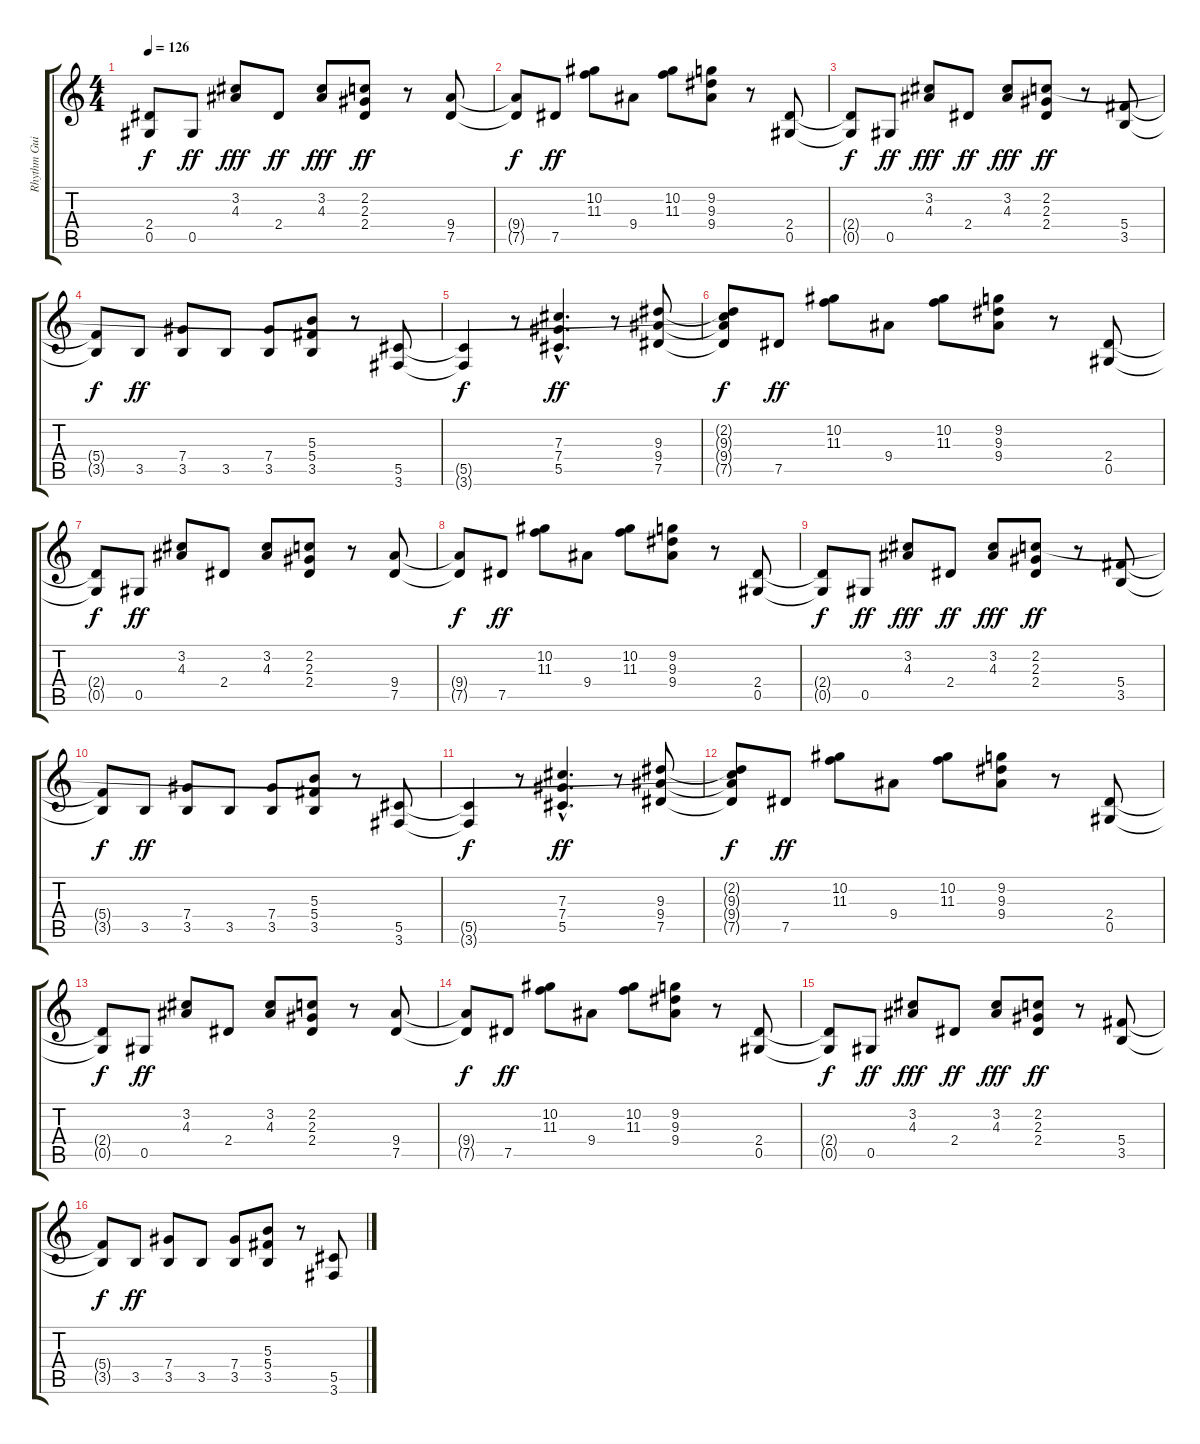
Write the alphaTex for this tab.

\track ("Rhythm Guitar II" "Rhythm Gui") {instrument overdrivenguitar}
\staff {score tabs}
\tuning (Eb4 Bb3 Gb3 Db3 Ab2 Eb2) {hide}
\ts (4 4)
\tempo 126
\clef g2
\ks c
(2.4{t} 0.5{t}).8{dy f} 0.5.8{dy ff} (3.2 4.3).8{dy fff} 2.4.8{dy ff} (3.2 4.3).8{dy fff} (2.2 2.3 2.4).8{dy ff} r.8 (9.4 7.5).8 |
(9.4{t} 7.5{t}).8{dy f} 7.5.8{dy ff} (10.2 11.3).8 9.4.8 (10.2 11.3).8 (9.2 9.3 9.4).8 r.8 (2.4 0.5).8 |
(2.4{t} 0.5{t}).8{dy f} 0.5.8{dy ff} (3.2 4.3).8{dy fff} 2.4.8{dy ff} (3.2 4.3).8{dy fff} (2.2 2.3 2.4).8{dy ff} r.8 (5.4 3.5).8 |
(5.4{t} 3.5{t}).8{dy f} 3.5.8{dy ff} (7.4 3.5).8 3.5.8 (7.4 3.5).8 (5.3 5.4 3.5).8 r.8 (5.5 3.6).8 |
(5.5{t} 3.6{t}).4{dy f} r.8 (7.3{hac} 7.4{hac} 5.5{hac}).4{d dy ff} r.8 (9.3 9.4 7.5).8 |
(2.2{t} 9.3{t} 9.4{t} 7.5{t}).8{dy f} 7.5.8{dy ff} (10.2 11.3).8 9.4.8 (10.2 11.3).8 (9.2 9.3 9.4).8 r.8 (2.4 0.5).8 |
(2.4{t} 0.5{t}).8{dy f} 0.5.8{dy ff} (3.2 4.3).8 2.4.8 (3.2 4.3).8 (2.2 2.3 2.4).8 r.8 (9.4 7.5).8 |
(9.4{t} 7.5{t}).8{dy f} 7.5.8{dy ff} (10.2 11.3).8 9.4.8 (10.2 11.3).8 (9.2 9.3 9.4).8 r.8 (2.4 0.5).8 |
(2.4{t} 0.5{t}).8{dy f} 0.5.8{dy ff} (3.2 4.3).8{dy fff} 2.4.8{dy ff} (3.2 4.3).8{dy fff} (2.2 2.3 2.4).8{dy ff} r.8 (5.4 3.5).8 |
(5.4{t} 3.5{t}).8{dy f} 3.5.8{dy ff} (7.4 3.5).8 3.5.8 (7.4 3.5).8 (5.3 5.4 3.5).8 r.8 (5.5 3.6).8 |
(5.5{t} 3.6{t}).4{dy f} r.8 (7.3{hac} 7.4{hac} 5.5{hac}).4{d dy ff} r.8 (9.3 9.4 7.5).8 |
(2.2{t} 9.3{t} 9.4{t} 7.5{t}).8{dy f} 7.5.8{dy ff} (10.2 11.3).8 9.4.8 (10.2 11.3).8 (9.2 9.3 9.4).8 r.8 (2.4 0.5).8 |
(2.4{t} 0.5{t}).8{dy f} 0.5.8{dy ff} (3.2 4.3).8 2.4.8 (3.2 4.3).8 (2.2 2.3 2.4).8 r.8 (9.4 7.5).8 |
(9.4{t} 7.5{t}).8{dy f} 7.5.8{dy ff} (10.2 11.3).8 9.4.8 (10.2 11.3).8 (9.2 9.3 9.4).8 r.8 (2.4 0.5).8 |
(2.4{t} 0.5{t}).8{dy f} 0.5.8{dy ff} (3.2 4.3).8{dy fff} 2.4.8{dy ff} (3.2 4.3).8{dy fff} (2.2 2.3 2.4).8{dy ff} r.8 (5.4 3.5).8 |
(5.4{t} 3.5{t}).8{dy f} 3.5.8{dy ff} (7.4 3.5).8 3.5.8 (7.4 3.5).8 (5.3 5.4 3.5).8 r.8 (5.5 3.6).8
